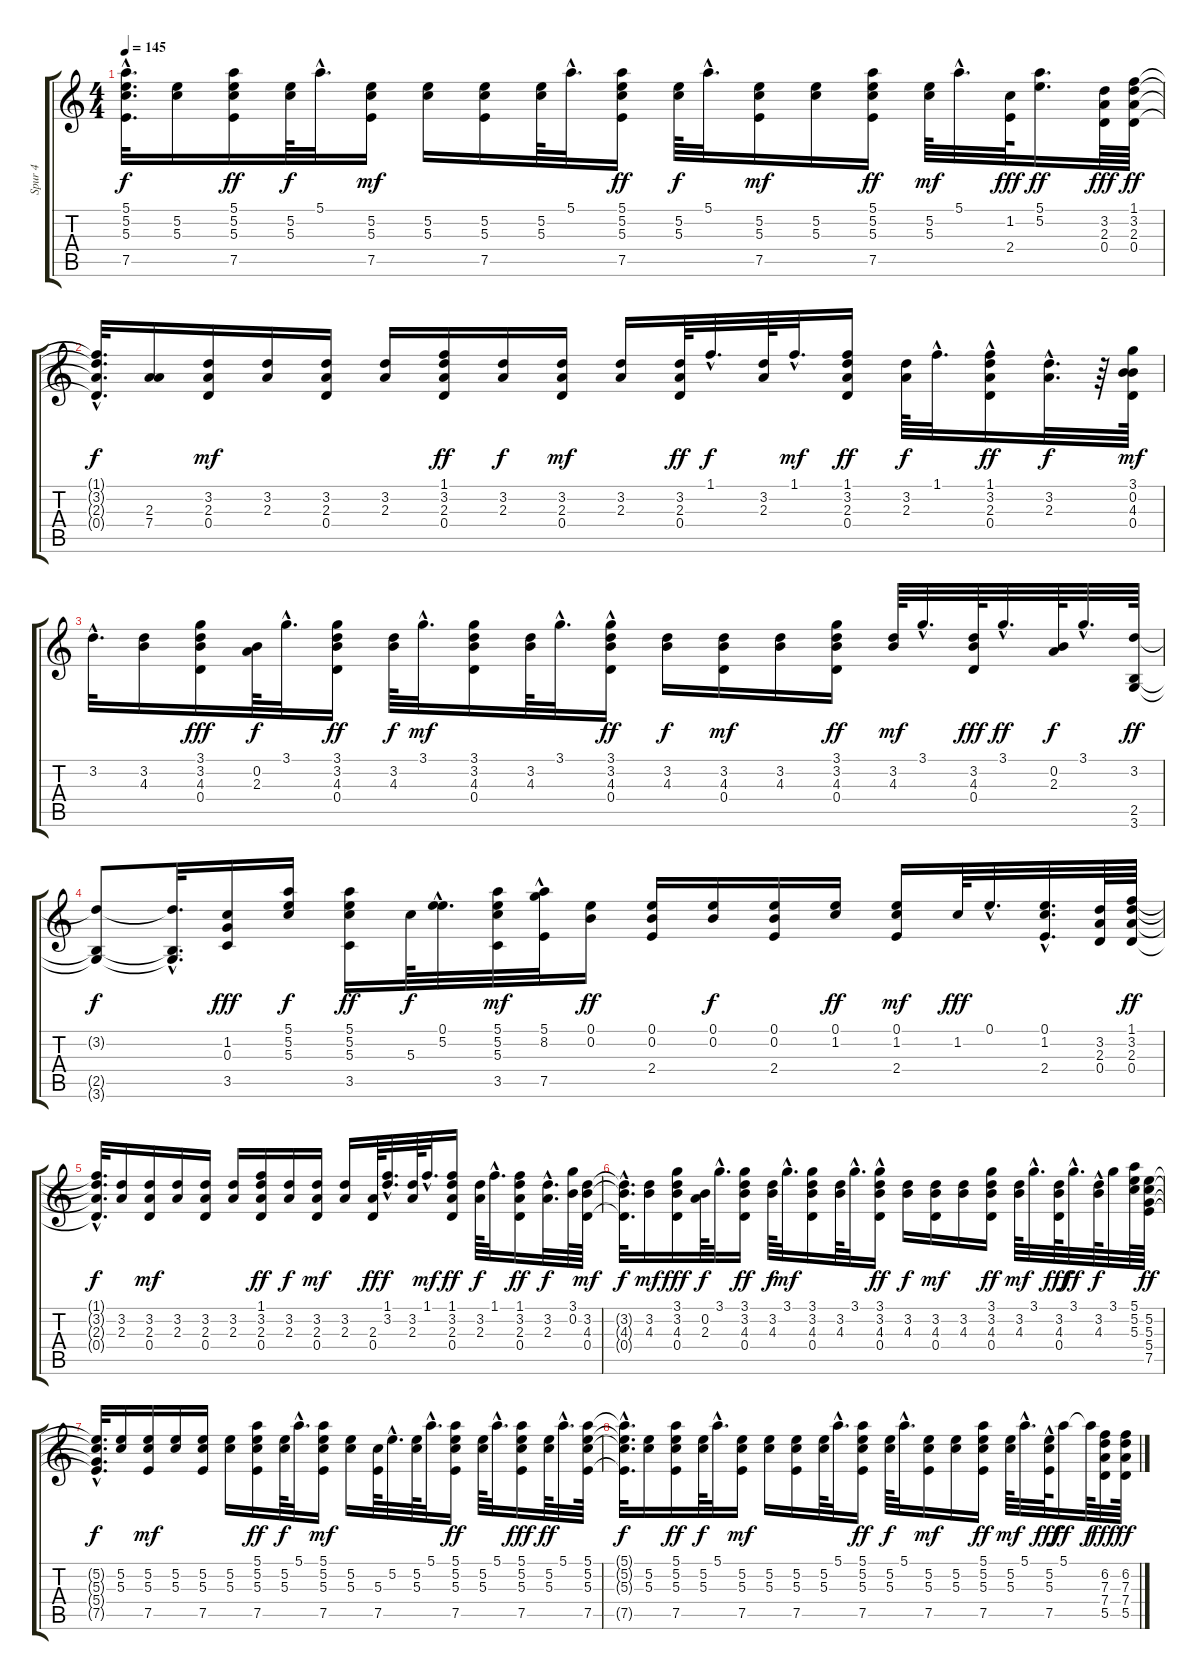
\track ("Spur 4" "Spur 4") {instrument acousticguitarsteel}
\staff {score tabs}
\tuning (E4 B3 G3 D3 A2 E2) {hide}
\ts (4 4)
\tempo 145
\clef g2
\ks c
(5.1{hac t} 5.2{hac t} 5.3{hac t} 7.5{hac t}).32{d dy f} (5.2 5.3).16 (5.1 5.2 5.3 7.5).16{dy ff} (5.2 5.3).64{dy f} 5.1{hac}.32{d} (5.2 5.3 7.5).16{dy mf} (5.2 5.3).16 (5.2 5.3 7.5).16 (5.2 5.3).64 5.1{hac}.32{d} (5.1 5.2 5.3 7.5).16{dy ff} (5.2 5.3).64{dy f} 5.1{hac}.32{d} (5.2 5.3 7.5).16{dy mf} (5.2 5.3).16 (5.1 5.2 5.3 7.5).16{dy ff} (5.2 5.3).64{dy mf} 5.1{hac}.32{d} (1.2 2.4).64{dy fff} (5.1 5.2).16{d dy ff} (3.2 2.3 0.4).64{dy fff} (1.1 3.2 2.3 0.4).64{dy ff} |
(1.1{hac t} 3.2{hac t} 2.3{hac t} 0.4{hac t}).32{d dy f} (2.3 7.4).16 (3.2 2.3 0.4).16{dy mf} (3.2 2.3).16 (3.2 2.3 0.4).16 (3.2 2.3).16 (1.1 3.2 2.3 0.4).16{dy ff} (3.2 2.3).16{dy f} (3.2 2.3 0.4).16{dy mf} (3.2 2.3).16 (3.2 2.3 0.4).64{dy ff} 1.1{hac}.32{d dy f} (3.2 2.3).64 1.1{hac}.32{d dy mf} (1.1 3.2 2.3 0.4).16{dy ff} (3.2 2.3).64{dy f} 1.1{hac}.32{d} (1.1{hac} 3.2 2.3 0.4).16{dy ff} (3.2{hac} 2.3{hac}).32{d dy f} r.64 (3.1 0.2 4.3 0.4).64{dy mf} |
3.2{hac}.32{d} (3.2 4.3).16 (3.1 3.2 4.3 0.4).16{dy fff} (0.2 2.3).64{dy f} 3.1{hac}.32{d} (3.1 3.2 4.3 0.4).16{dy ff} (3.2 4.3).64{dy f} 3.1{hac}.32{d dy mf} (3.1 3.2 4.3 0.4).16 (3.2 4.3).64 3.1{hac}.32{d} (3.1{hac} 3.2 4.3 0.4).16{dy ff} (3.2 4.3).16{dy f} (3.2 4.3 0.4).16{dy mf} (3.2 4.3).16 (3.1 3.2 4.3 0.4).16{dy ff} (3.2 4.3).64{dy mf} 3.1{hac}.32{d} (3.2 4.3 0.4).64{dy fff} 3.1{hac}.32{d dy ff} (0.2 2.3).64{dy f} 3.1{hac}.32{d} (3.2 2.5 3.6).64{dy ff} |
(3.2{t} 2.5{t} 3.6{t}).8{dy f} (3.2{t} 2.5{hac t} 3.6{hac t}).32{d} (1.2 0.3 3.5).16{dy fff} (5.1 5.2 5.3).16{dy f} (5.1 5.2 5.3 3.5).16{dy ff} 5.3.64{dy f} (0.1{hac} 5.2{hac}).32{d} (5.1 5.2 5.3 3.5).32{dy mf} (5.1{hac} 8.2 7.5{hac}).32 (0.1 0.2).16{dy ff} (0.1 0.2 2.4).16 (0.1 0.2).16{dy f} (0.1 0.2 2.4).16 (0.1 1.2).16{dy ff} (0.1 1.2 2.4).16{dy mf} 1.2.64{dy fff} 0.1{hac}.32{d} (0.1{hac} 1.2{hac} 2.4{hac}).32{d} (3.2 2.3 0.4).64 (1.1 3.2 2.3 0.4).64{dy ff} |
(1.1{hac t} 3.2{hac t} 2.3{hac t} 0.4{hac t}).32{d dy f} (3.2 2.3).16 (3.2 2.3 0.4).16{dy mf} (3.2 2.3).16 (3.2 2.3 0.4).16 (3.2 2.3).16 (1.1 3.2 2.3 0.4).16{dy ff} (3.2 2.3).16{dy f} (3.2 2.3 0.4).16{dy mf} (3.2 2.3).16 (2.3 0.4).64{dy ff} (1.1{hac} 3.2{hac}).32{d dy f} (3.2 2.3).64 1.1{hac}.32{d dy mf} (1.1 3.2 2.3 0.4).16{dy ff} (3.2 2.3).64{dy f} 1.1{hac}.32{d} (1.1 3.2 2.3 0.4).16{dy ff} (3.2 2.3{hac}).32{d dy f} (3.1 0.2).64 (3.2 4.3 0.4).64{dy mf} |
(3.2{hac t} 4.3{hac t} 0.4{hac t}).32{d dy f} (3.2 4.3).16{dy mf} (3.1 3.2 4.3 0.4).16{dy fff} (0.2 2.3).64{dy f} 3.1{hac}.32{d} (3.1 3.2 4.3 0.4).16{dy ff} (3.2 4.3).64{dy f} 3.1{hac}.32{d dy mf} (3.1 3.2 4.3 0.4).16 (3.2 4.3).64 3.1{hac}.32{d} (3.1{hac} 3.2 4.3 0.4).16{dy ff} (3.2 4.3).16{dy f} (3.2 4.3 0.4).16{dy mf} (3.2 4.3).16 (3.1 3.2 4.3 0.4).16{dy ff} (3.2 4.3).64{dy mf} 3.1{hac}.32{d} (3.2 4.3 0.4).64{dy fff} 3.1{hac}.32{d dy ff} (3.2{hac} 4.3{hac}).64{dy f} 3.1.32 (5.1 5.2 5.3).64 (5.2 5.3 5.4 7.5).64{dy ff} |
(5.2{hac t} 5.3{hac t} 5.4{hac t} 7.5{hac t}).32{d dy f} (5.2 5.3).16 (5.2 5.3 7.5).16{dy mf} (5.2 5.3).16 (5.2 5.3 7.5).16 (5.2 5.3).16 (5.1 5.2 5.3 7.5).16{dy ff} (5.2 5.3).64{dy f} 5.1{hac}.32{d} (5.1 5.2 5.3 7.5).16{dy mf} (5.2 5.3).16 (5.3 7.5).64 5.2{hac}.32{d} (5.2 5.3).64 5.1{hac}.32{d} (5.1 5.2 5.3 7.5).16{dy ff} (5.2 5.3).64 5.1{hac}.32{d} (5.1 5.2 5.3 7.5).16{dy fff} (5.2 5.3).64{dy ff} 5.1{hac}.32{d} (5.1 5.2 5.3 7.5).64 |
(5.1{hac t} 5.2{hac t} 5.3{hac t} 7.5{hac t}).32{d dy f} (5.2 5.3).16 (5.1 5.2 5.3 7.5).16{dy ff} (5.2 5.3).64{dy f} 5.1{hac}.32{d} (5.2 5.3 7.5).16{dy mf} (5.2 5.3).16 (5.2 5.3 7.5).16 (5.2 5.3).64 5.1{hac}.32{d} (5.1 5.2 5.3 7.5).16{dy ff} (5.2 5.3).64{dy f} 5.1{hac}.32{d} (5.2 5.3 7.5).16{dy mf} (5.2 5.3).16 (5.1 5.2 5.3 7.5).16{dy ff} (5.2 5.3).64{dy mf} 5.1{hac}.32{d} (5.2{hac} 5.3{hac} 7.5{hac}).64{dy fff} 5.1.16{dy ff} 5.1{t}.64{dy f} (6.2 7.3 7.4 5.5).32{dy fff} (6.2 7.3 7.4 5.5).64{dy ff}
